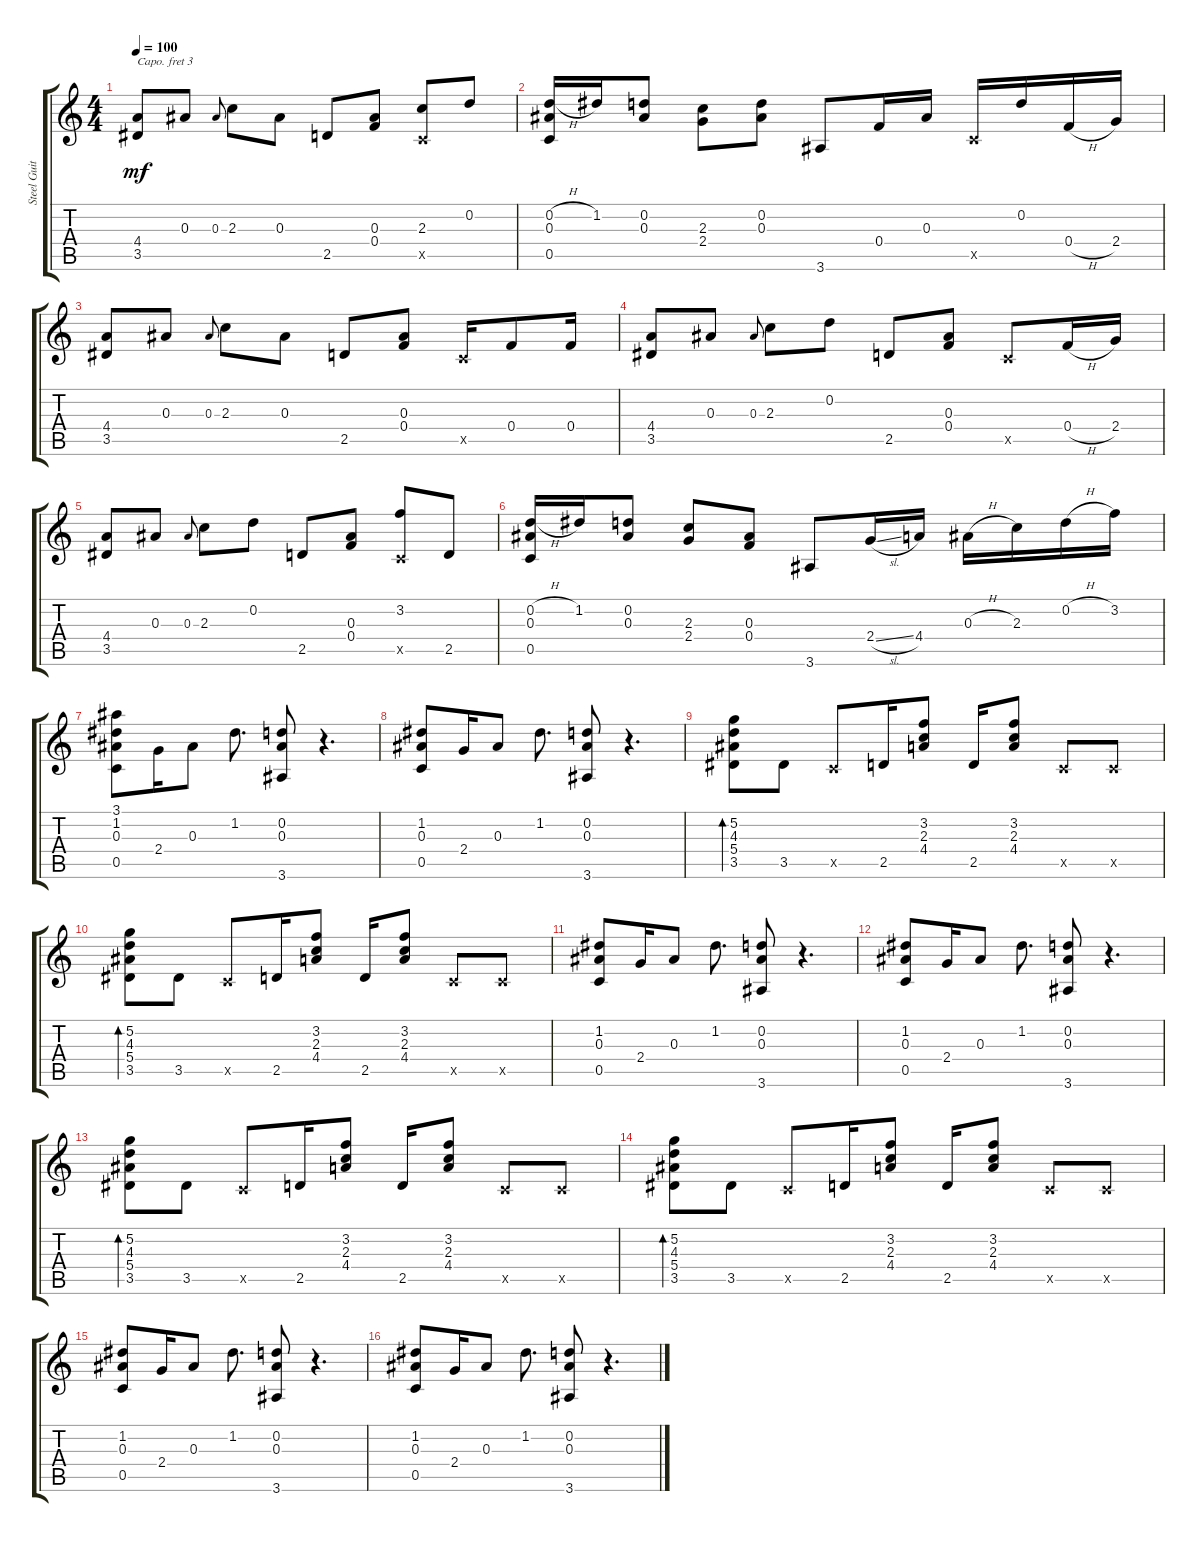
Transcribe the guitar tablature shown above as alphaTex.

\track ("Steel Guitar" "Steel Guit") {instrument acousticguitarsteel}
\staff {score tabs}
\capo 3
\tuning (E4 B3 G3 D3 A2 E2) {hide}
\ts (4 4)
\tempo 100
\clef g2
\ks c
(4.4 3.5).8{dy mf} 0.3.8 0.3.8{gr onbeat} 2.3.8 0.3.8 2.5.8 (0.3 0.4).8 (2.3 0.5{x}).8 0.2.8 |
(0.2{h} 0.3 0.5).16 1.2.16 (0.2 0.3).8 (2.3 2.4).8 (0.2 0.3).8 3.6.8 0.4.16 0.3.16 0.5{x}.16 0.2.16 0.4{h}.16 2.4.16 |
(4.4 3.5).8 0.3.8 0.3.8{gr onbeat} 2.3.8 0.3.8 2.5.8 (0.3 0.4).8 0.5{x}.16 0.4.8 0.4.16 |
(4.4 3.5).8 0.3.8 0.3.8{gr onbeat} 2.3.8 0.2.8 2.5.8 (0.3 0.4).8 0.5{x}.8 0.4{h}.16 2.4.16 |
(4.4 3.5).8 0.3.8 0.3.8{gr onbeat} 2.3.8 0.2.8 2.5.8 (0.3 0.4).8 (3.2 0.5{x}).8 2.5.8 |
(0.2{h} 0.3 0.5).16 1.2.16 (0.2 0.3).8 (2.3 2.4).8 (0.3 0.4).8 3.6.8 2.4{sl}.16 4.4.16 0.3{h}.16 2.3.16 0.2{h}.16 3.2.16 |
(3.1 1.2 0.3 0.5).8 2.4.16 0.3.8 1.2.8{d} (0.2 0.3 3.6).8 r.4{d} |
(1.2 0.3 0.5).8 2.4.16 0.3.8 1.2.8{d} (0.2 0.3 3.6).8 r.4{d} |
(5.2 4.3 5.4 3.5).8{bd 60} 3.5.8 0.5{x}.8 2.5.16 (3.2 2.3 4.4).8 2.5.16 (3.2 2.3 4.4).8 0.5{x}.8 0.5{x}.8 |
(5.2 4.3 5.4 3.5).8{bd 60} 3.5.8 0.5{x}.8 2.5.16 (3.2 2.3 4.4).8 2.5.16 (3.2 2.3 4.4).8 0.5{x}.8 0.5{x}.8 |
(1.2 0.3 0.5).8 2.4.16 0.3.8 1.2.8{d} (0.2 0.3 3.6).8 r.4{d} |
(1.2 0.3 0.5).8 2.4.16 0.3.8 1.2.8{d} (0.2 0.3 3.6).8 r.4{d} |
(5.2 4.3 5.4 3.5).8{bd 60} 3.5.8 0.5{x}.8 2.5.16 (3.2 2.3 4.4).8 2.5.16 (3.2 2.3 4.4).8 0.5{x}.8 0.5{x}.8 |
(5.2 4.3 5.4 3.5).8{bd 60} 3.5.8 0.5{x}.8 2.5.16 (3.2 2.3 4.4).8 2.5.16 (3.2 2.3 4.4).8 0.5{x}.8 0.5{x}.8 |
(1.2 0.3 0.5).8 2.4.16 0.3.8 1.2.8{d} (0.2 0.3 3.6).8 r.4{d} |
(1.2 0.3 0.5).8 2.4.16 0.3.8 1.2.8{d} (0.2 0.3 3.6).8 r.4{d}
